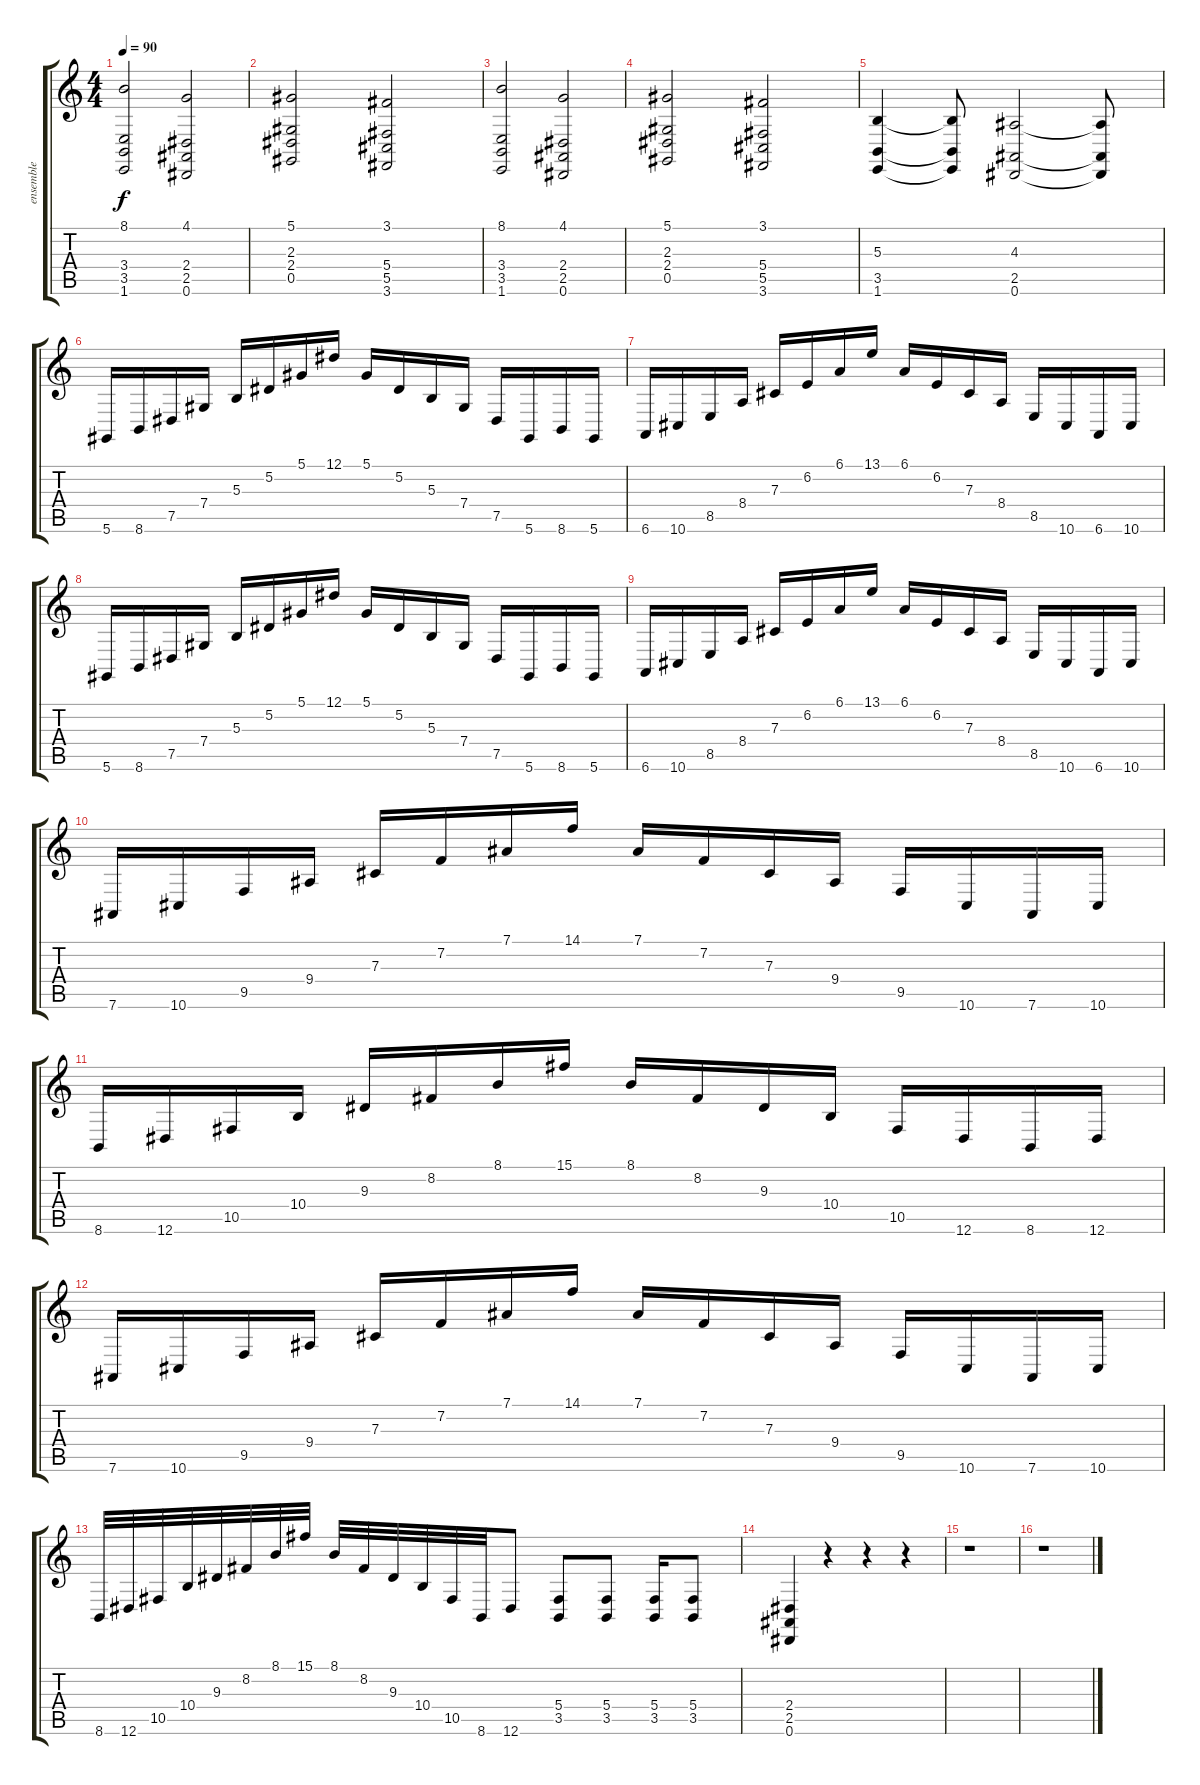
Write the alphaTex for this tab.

\track ("ensemble" "ensemble") {instrument stringensemble1}
\staff {score tabs}
\tuning (Eb4 Bb3 Gb3 Db3 Ab2 Eb2) {hide}
\ts (4 4)
\tempo 90
\clef g2
\ks c
(8.1 3.4 3.5 1.6).2{dy f} (4.1 2.4 2.5 0.6).2 |
(5.1 2.3 2.4 0.5).2 (3.1 5.4 5.5 3.6).2 |
(8.1 3.4 3.5 1.6).2 (4.1 2.4 2.5 0.6).2 |
(5.1 2.3 2.4 0.5).2 (3.1 5.4 5.5 3.6).2 |
(5.3 3.5 1.6).4 (5.3{t} 3.5{t} 1.6{t}).8 (4.3 2.5 0.6).2 (4.3{t} 2.5{t} 0.6{t}).8 |
5.6.16{volume 16 instrument harpsichord} 8.6.16 7.5.16 7.4.16 5.3.16 5.2.16 5.1.16 12.1.16 5.1.16 5.2.16 5.3.16 7.4.16 7.5.16 5.6.16 8.6.16 5.6.16 |
6.6.16{volume 16 instrument harpsichord} 10.6.16 8.5.16 8.4.16 7.3.16 6.2.16 6.1.16 13.1.16 6.1.16 6.2.16 7.3.16 8.4.16 8.5.16 10.6.16 6.6.16 10.6.16 |
5.6.16{volume 16 instrument harpsichord} 8.6.16 7.5.16 7.4.16 5.3.16 5.2.16 5.1.16 12.1.16 5.1.16 5.2.16 5.3.16 7.4.16 7.5.16 5.6.16 8.6.16 5.6.16 |
6.6.16{volume 16 instrument harpsichord} 10.6.16 8.5.16 8.4.16 7.3.16 6.2.16 6.1.16 13.1.16 6.1.16 6.2.16 7.3.16 8.4.16 8.5.16 10.6.16 6.6.16 10.6.16 |
7.6.16{volume 16 instrument harpsichord} 10.6.16 9.5.16 9.4.16 7.3.16 7.2.16 7.1.16 14.1.16 7.1.16 7.2.16 7.3.16 9.4.16 9.5.16 10.6.16 7.6.16 10.6.16 |
8.6.16{volume 16 instrument harpsichord} 12.6.16 10.5.16 10.4.16 9.3.16 8.2.16 8.1.16 15.1.16 8.1.16 8.2.16 9.3.16 10.4.16 10.5.16 12.6.16 8.6.16 12.6.16 |
7.6.16{volume 16 instrument harpsichord} 10.6.16 9.5.16 9.4.16 7.3.16 7.2.16 7.1.16 14.1.16 7.1.16 7.2.16 7.3.16 9.4.16 9.5.16 10.6.16 7.6.16 10.6.16 |
8.6.32{volume 16 instrument harpsichord} 12.6.32 10.5.32 10.4.32 9.3.32 8.2.32 8.1.32 15.1.32 8.1.32 8.2.32 9.3.32 10.4.32 10.5.32 8.6.32 12.6.8 (5.4 3.5).8 (5.4 3.5).8 (5.4 3.5).16 (5.4 3.5).8 |
(2.4 2.5 0.6).4{volume 11 instrument harpsichord} r.4 r.4 r.4 |
r.1 |
r.1
